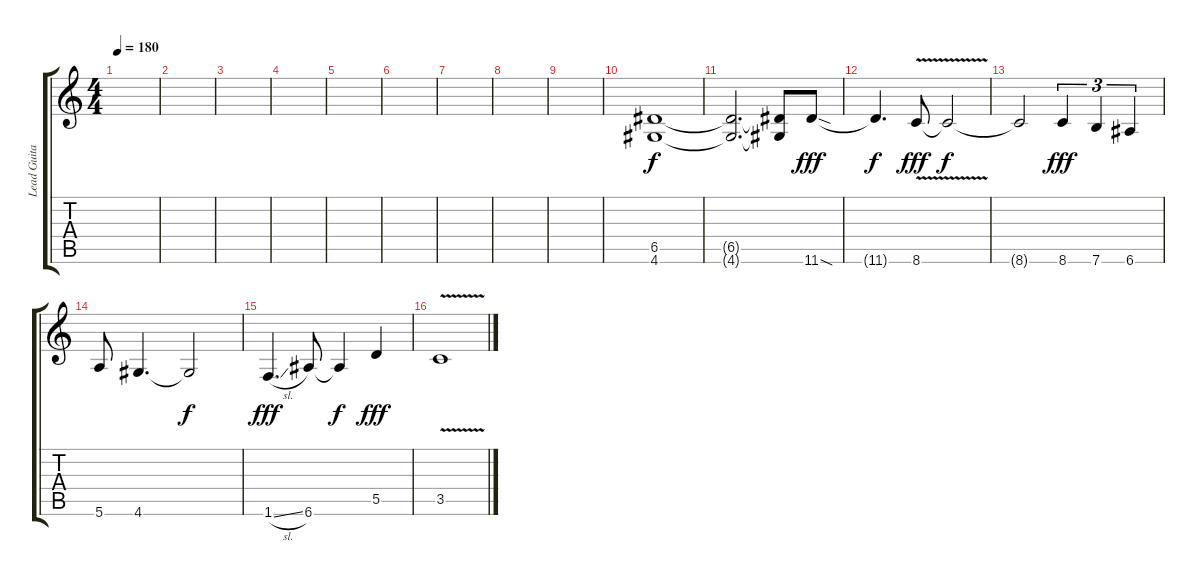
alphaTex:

\track ("Lead Guitar" "Lead Guita") {instrument overdrivenguitar}
\staff {score tabs}
\tuning (E4 B3 G3 D3 A2 E2) {hide}
\ts (4 4)
\tempo 180
\clef g2
\ks c
|
|
|
|
|
|
|
|
|
(6.5 4.6).1 |
(6.5{t} 4.6{t}).2{d dy f} (6.5{t} 4.6{t}).8 11.6{sod}.8{dy fff} |
11.6{t}.4{d dy f} 8.6{v}.8{dy fff} 8.6{t}.2{dy f} |
8.6{t}.2 8.6.4{tu (3 2) dy fff} 7.6.4{tu (3 2)} 6.6.4{tu (3 2)} |
5.6.8 4.6.4{d} 4.6{t}.2{dy f} |
1.6{sl}.4{d dy fff} 6.6.8 6.6{t}.4{dy f} 5.5.4{dy fff} |
3.5{v}.1
